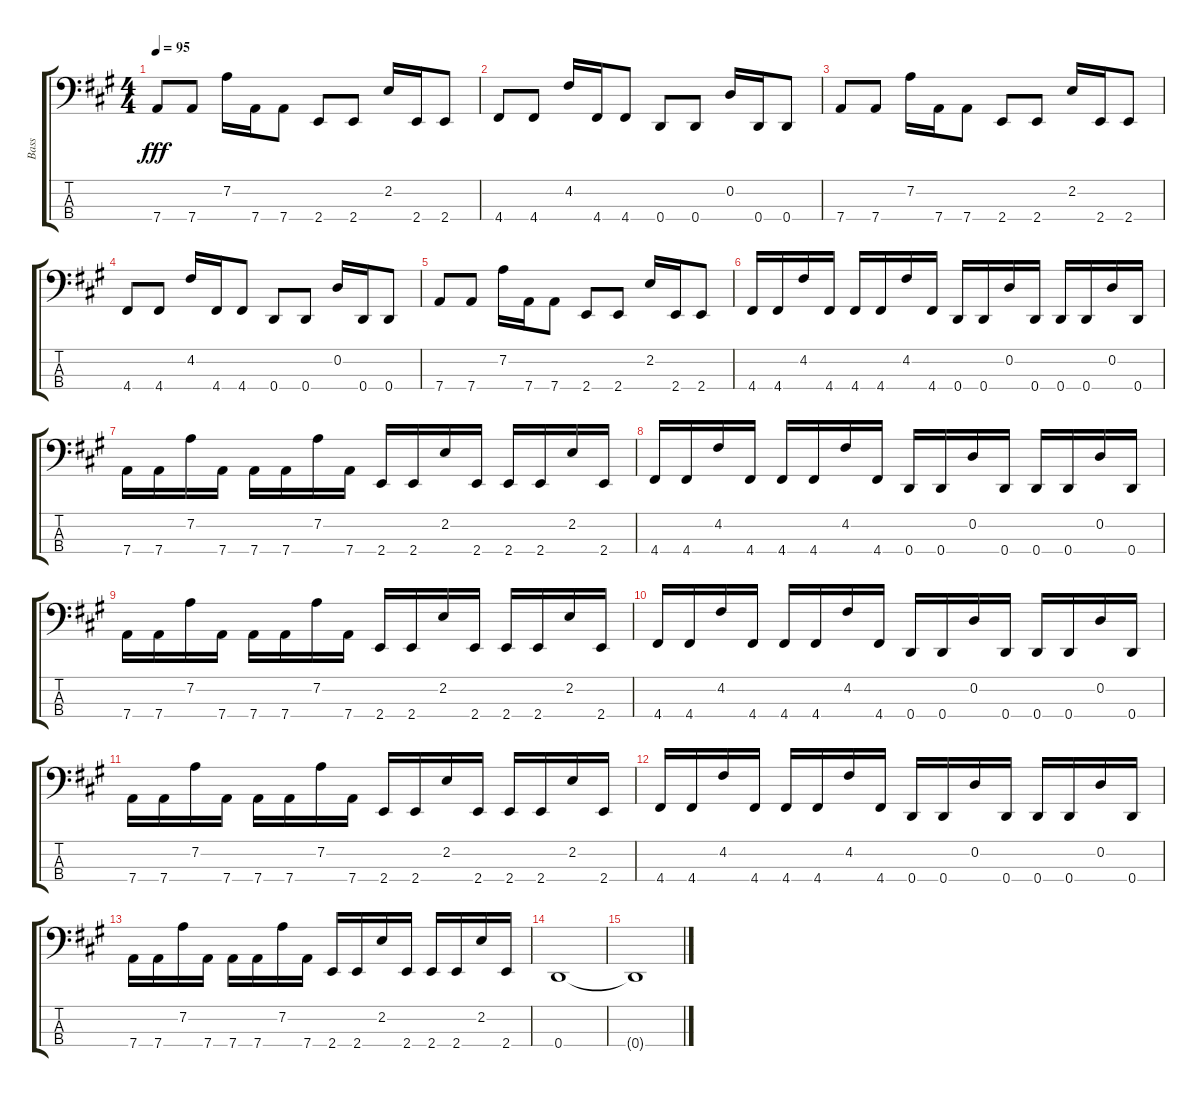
\track ("Bass" "Bass") {instrument electricbassfinger}
\staff {score tabs}
\tuning (G2 D2 A1 D1) {hide}
\ts (4 4)
\tempo 95
\clef f4
\ks a
7.4.8{dy fff} 7.4.8 7.2.16 7.4.16 7.4.8 2.4.8 2.4.8 2.2.16 2.4.16 2.4.8 |
4.4.8 4.4.8 4.2.16 4.4.16 4.4.8 0.4.8 0.4.8 0.2.16 0.4.16 0.4.8 |
7.4.8 7.4.8 7.2.16 7.4.16 7.4.8 2.4.8 2.4.8 2.2.16 2.4.16 2.4.8 |
4.4.8 4.4.8 4.2.16 4.4.16 4.4.8 0.4.8 0.4.8 0.2.16 0.4.16 0.4.8 |
7.4.8 7.4.8 7.2.16 7.4.16 7.4.8 2.4.8 2.4.8 2.2.16 2.4.16 2.4.8 |
4.4.16 4.4.16 4.2.16 4.4.16 4.4.16 4.4.16 4.2.16 4.4.16 0.4.16 0.4.16 0.2.16 0.4.16 0.4.16 0.4.16 0.2.16 0.4.16 |
7.4.16 7.4.16 7.2.16 7.4.16 7.4.16 7.4.16 7.2.16 7.4.16 2.4.16 2.4.16 2.2.16 2.4.16 2.4.16 2.4.16 2.2.16 2.4.16 |
4.4.16 4.4.16 4.2.16 4.4.16 4.4.16 4.4.16 4.2.16 4.4.16 0.4.16 0.4.16 0.2.16 0.4.16 0.4.16 0.4.16 0.2.16 0.4.16 |
7.4.16 7.4.16 7.2.16 7.4.16 7.4.16 7.4.16 7.2.16 7.4.16 2.4.16 2.4.16 2.2.16 2.4.16 2.4.16 2.4.16 2.2.16 2.4.16 |
4.4.16 4.4.16 4.2.16 4.4.16 4.4.16 4.4.16 4.2.16 4.4.16 0.4.16 0.4.16 0.2.16 0.4.16 0.4.16 0.4.16 0.2.16 0.4.16 |
7.4.16 7.4.16 7.2.16 7.4.16 7.4.16 7.4.16 7.2.16 7.4.16 2.4.16 2.4.16 2.2.16 2.4.16 2.4.16 2.4.16 2.2.16 2.4.16 |
4.4.16 4.4.16 4.2.16 4.4.16 4.4.16 4.4.16 4.2.16 4.4.16 0.4.16 0.4.16 0.2.16 0.4.16 0.4.16 0.4.16 0.2.16 0.4.16 |
7.4.16 7.4.16 7.2.16 7.4.16 7.4.16 7.4.16 7.2.16 7.4.16 2.4.16 2.4.16 2.2.16 2.4.16 2.4.16 2.4.16 2.2.16 2.4.16 |
0.4.1 |
0.4{t}.1
